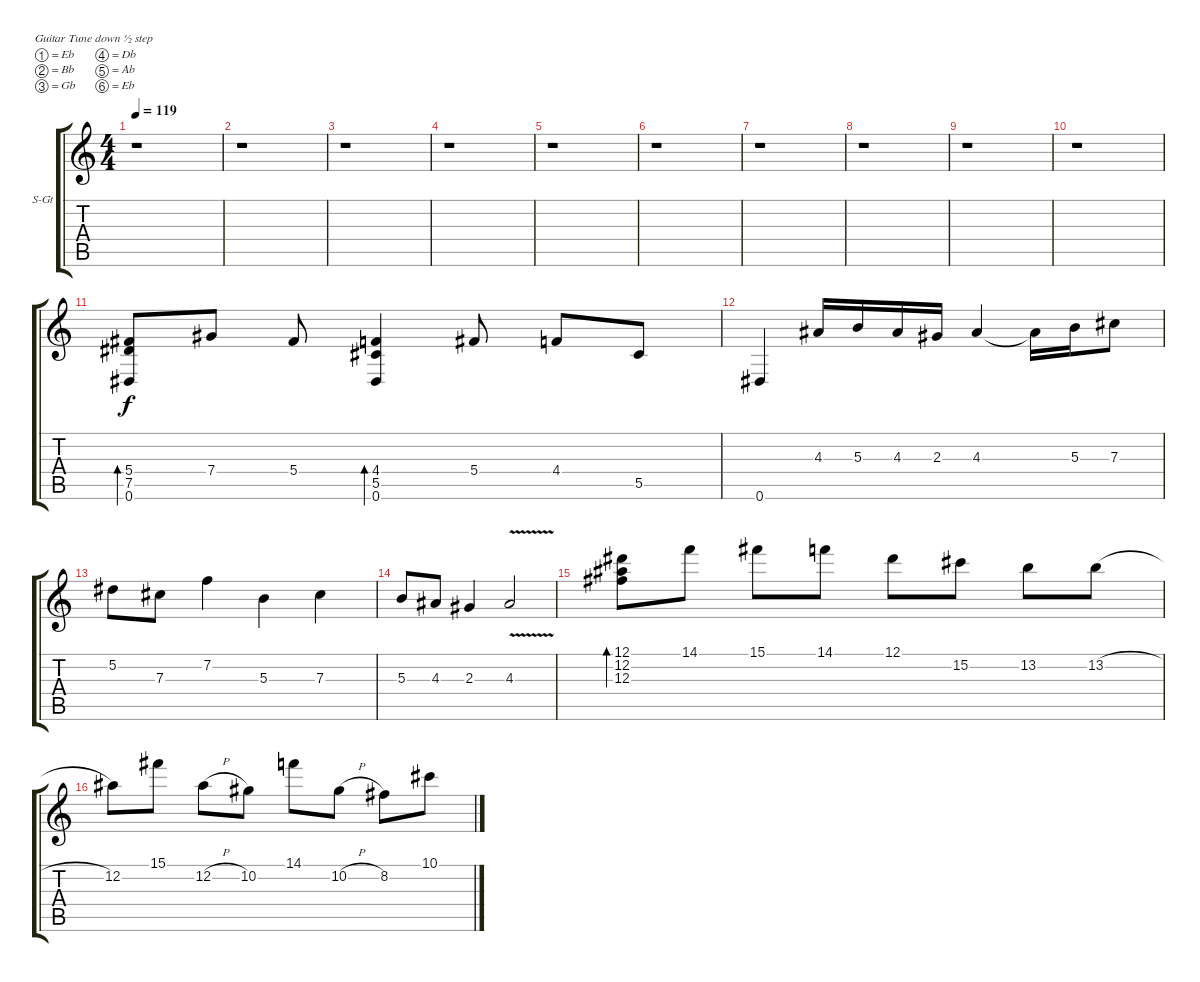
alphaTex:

\bracketExtendMode groupsimilarinstruments
\firstSystemTrackNameOrientation horizontal
\otherSystemsTrackNameOrientation horizontal
\track ("Guitar 1 clean" "S-Gt") {instrument acousticguitarsteel}
\staff {score tabs}
\tuning (Eb4 Bb3 Gb3 Db3 Ab2 Eb2)
\ts (4 4)
\tempo 119
\clef g2
\ks c
r.1{dy f} |
r.1 |
r.1 |
r.1 |
r.1 |
r.1 |
r.1 |
r.1 |
r.1 |
r.1 |
(5.4 7.5 0.6).8{bd 480} 7.4.8 5.4.8 (4.4 5.5 0.6).4{bd 480} 5.4.8 4.4.8 5.5.8 |
0.6.4 4.3.16 5.3.16 4.3.16 2.3.16 4.3.4 4.3{t}.16 5.3.16 7.3.8 |
5.2.8 7.3.8 7.2.4 5.3.4 7.3.4 |
5.3.8 4.3.8 2.3.4 4.3{v}.2 |
(12.1 12.2 12.3).8{bd 480} 14.1.8 15.1.8 14.1.8 12.1.8 15.2.8 13.2.8 13.2{h}.8 |
12.2.8 15.1.8 12.2{h}.8 10.2.8 14.1.8 10.2{h}.8 8.2.8 10.1.8
